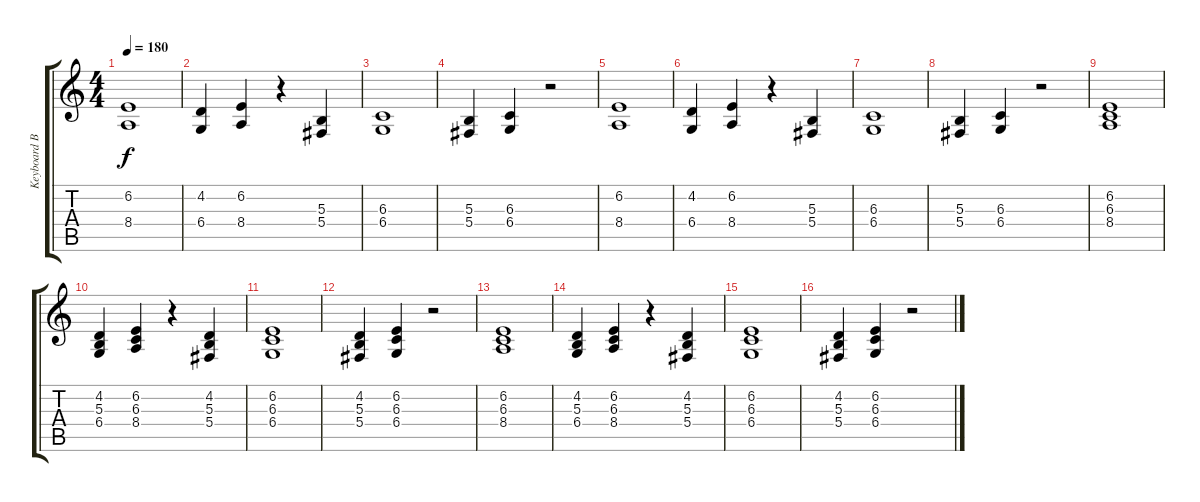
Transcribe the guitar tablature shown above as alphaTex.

\track ("Keyboard Background" "Keyboard B") {instrument stringensemble1}
\staff {score tabs}
\tuning (Eb4 Bb3 Gb3 Db3 Ab2 Eb2) {hide}
\ts (4 4)
\tempo 180
\clef g2
\ks c
(6.2 8.4).1{dy f instrument stringensemble1} |
(4.2 6.4).4 (6.2 8.4).4 r.4 (5.3 5.4).4 |
(6.3 6.4).1 |
(5.3 5.4).4 (6.3 6.4).4 r.2 |
(6.2 8.4).1 |
(4.2 6.4).4 (6.2 8.4).4 r.4 (5.3 5.4).4 |
(6.3 6.4).1 |
(5.3 5.4).4 (6.3 6.4).4 r.2 |
(6.2 6.3 8.4).1 |
(4.2 5.3 6.4).4 (6.2 6.3 8.4).4 r.4 (4.2 5.3 5.4).4 |
(6.2 6.3 6.4).1 |
(4.2 5.3 5.4).4 (6.2 6.3 6.4).4 r.2 |
(6.2 6.3 8.4).1 |
(4.2 5.3 6.4).4 (6.2 6.3 8.4).4 r.4 (4.2 5.3 5.4).4 |
(6.2 6.3 6.4).1 |
(4.2 5.3 5.4).4 (6.2 6.3 6.4).4 r.2
